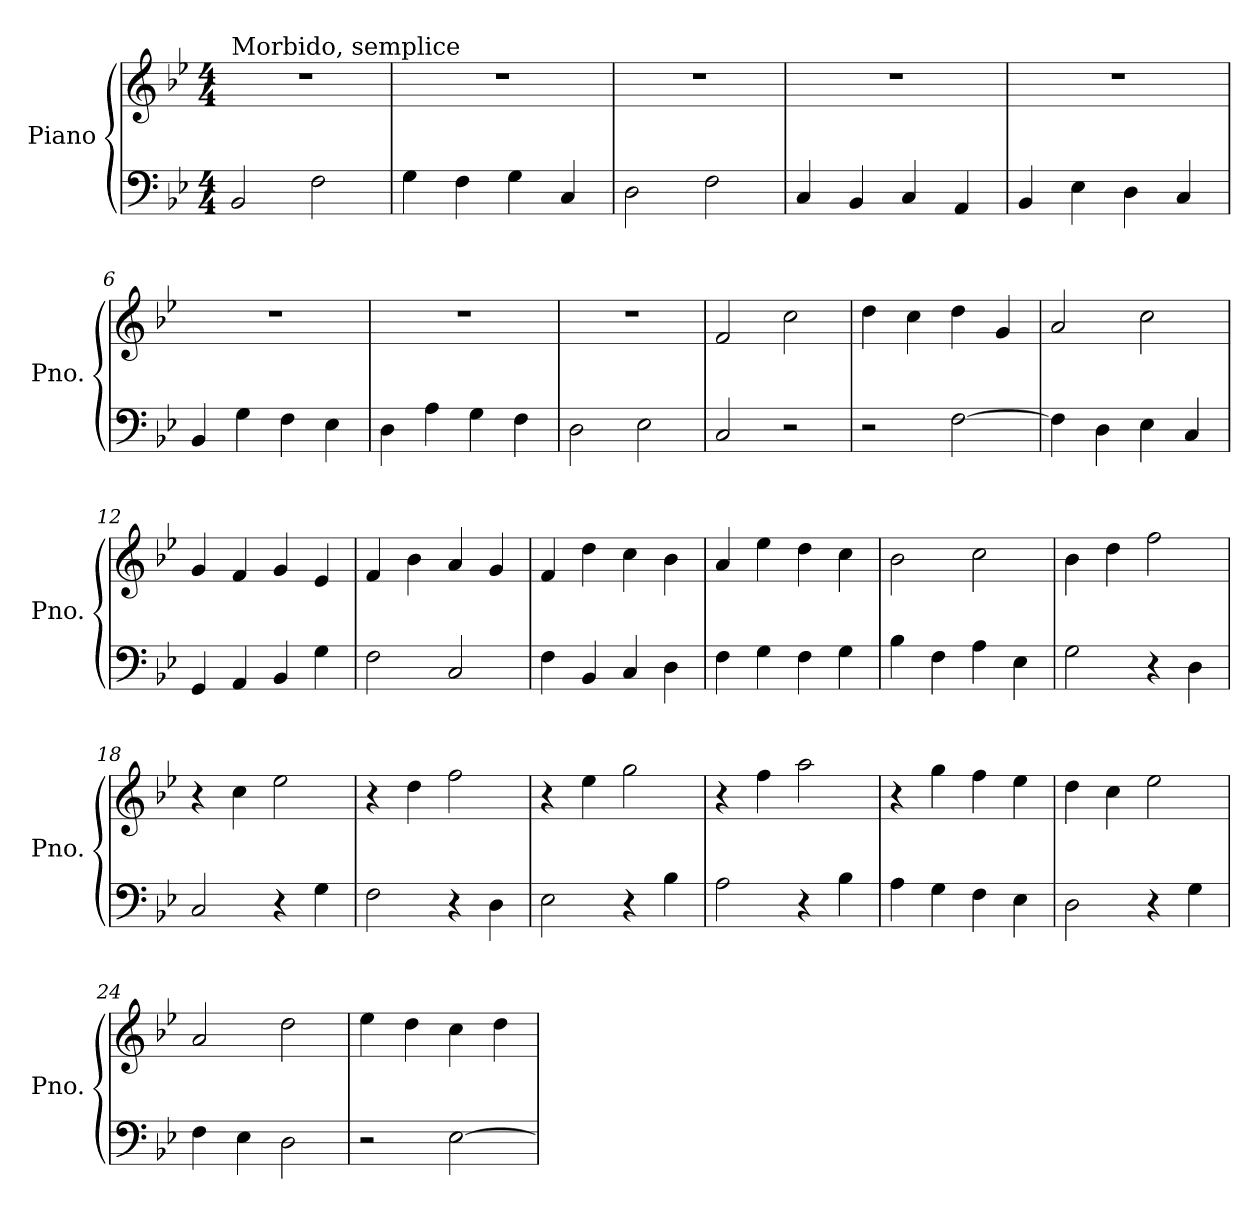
**kern	**kern
*part1	*part1
*staff2	*staff1
*I"Piano	*
*I'Pno.	*
*clefF4	*clefG2
*k[b-e-]	*k[b-e-]
*M4/4	*M4/4
*MM135	*MM135
=1	=1
!	!LO:TX:a:t=Morbido, semplice
2BB-/	1r
2F\	.
=2	=2
4G\	1r
4F\	.
4G\	.
4C/	.
=3	=3
2D\	1r
2F\	.
=4	=4
4C/	1r
4BB-/	.
4C/	.
4AA/	.
=5	=5
4BB-/	1r
4E-\	.
4D\	.
4C/	.
=6	=6
4BB-/	1r
4G\	.
4F\	.
4E-\	.
=7	=7
4D\	1r
4A\	.
4G\	.
4F\	.
=8	=8
2D\	1r
2E-\	.
!!LO:LB:g=z
=9	=9
2C/	2f/
2r	2cc\
=10	=10
2r	4dd\
.	4cc\
[2F\	4dd\
.	4g/
=11	=11
4F\]	2a/
4D\	.
4E-\	2cc\
4C/	.
=12	=12
4GG/	4g/
4AA/	4f/
4BB-/	4g/
4G\	4e-/
=13	=13
2F\	4f/
.	4b-\
2C/	4a/
.	4g/
=14	=14
4F\	4f/
4BB-/	4dd\
4C/	4cc\
4D\	4b-\
=15	=15
4F\	4a/
4G\	4ee-\
4F\	4dd\
4G\	4cc\
!!LO:LB:g=z
=16	=16
4B-\	2b-\
4F\	.
4A\	2cc\
4E-\	.
=17	=17
2G\	4b-\
.	4dd\
4r	2ff\
4D\	.
=18	=18
2C/	4r
.	4cc\
4r	2ee-\
4G\	.
=19	=19
2F\	4r
.	4dd\
4r	2ff\
4D\	.
=20	=20
2E-\	4r
.	4ee-\
4r	2gg\
4B-\	.
=21	=21
2A\	4r
.	4ff\
4r	2aa\
4B-\	.
=22	=22
4A\	4r
4G\	4gg\
4F\	4ff\
4E-\	4ee-\
!!LO:LB:g=z
=23	=23
2D\	4dd\
.	4cc\
4r	2ee-\
4G\	.
=24	=24
4F\	2a/
4E-\	.
2D\	2dd\
=25	=25
2r	4ee-\
.	4dd\
[2E-\	4cc\
.	4dd\
=	=
*-	*-
